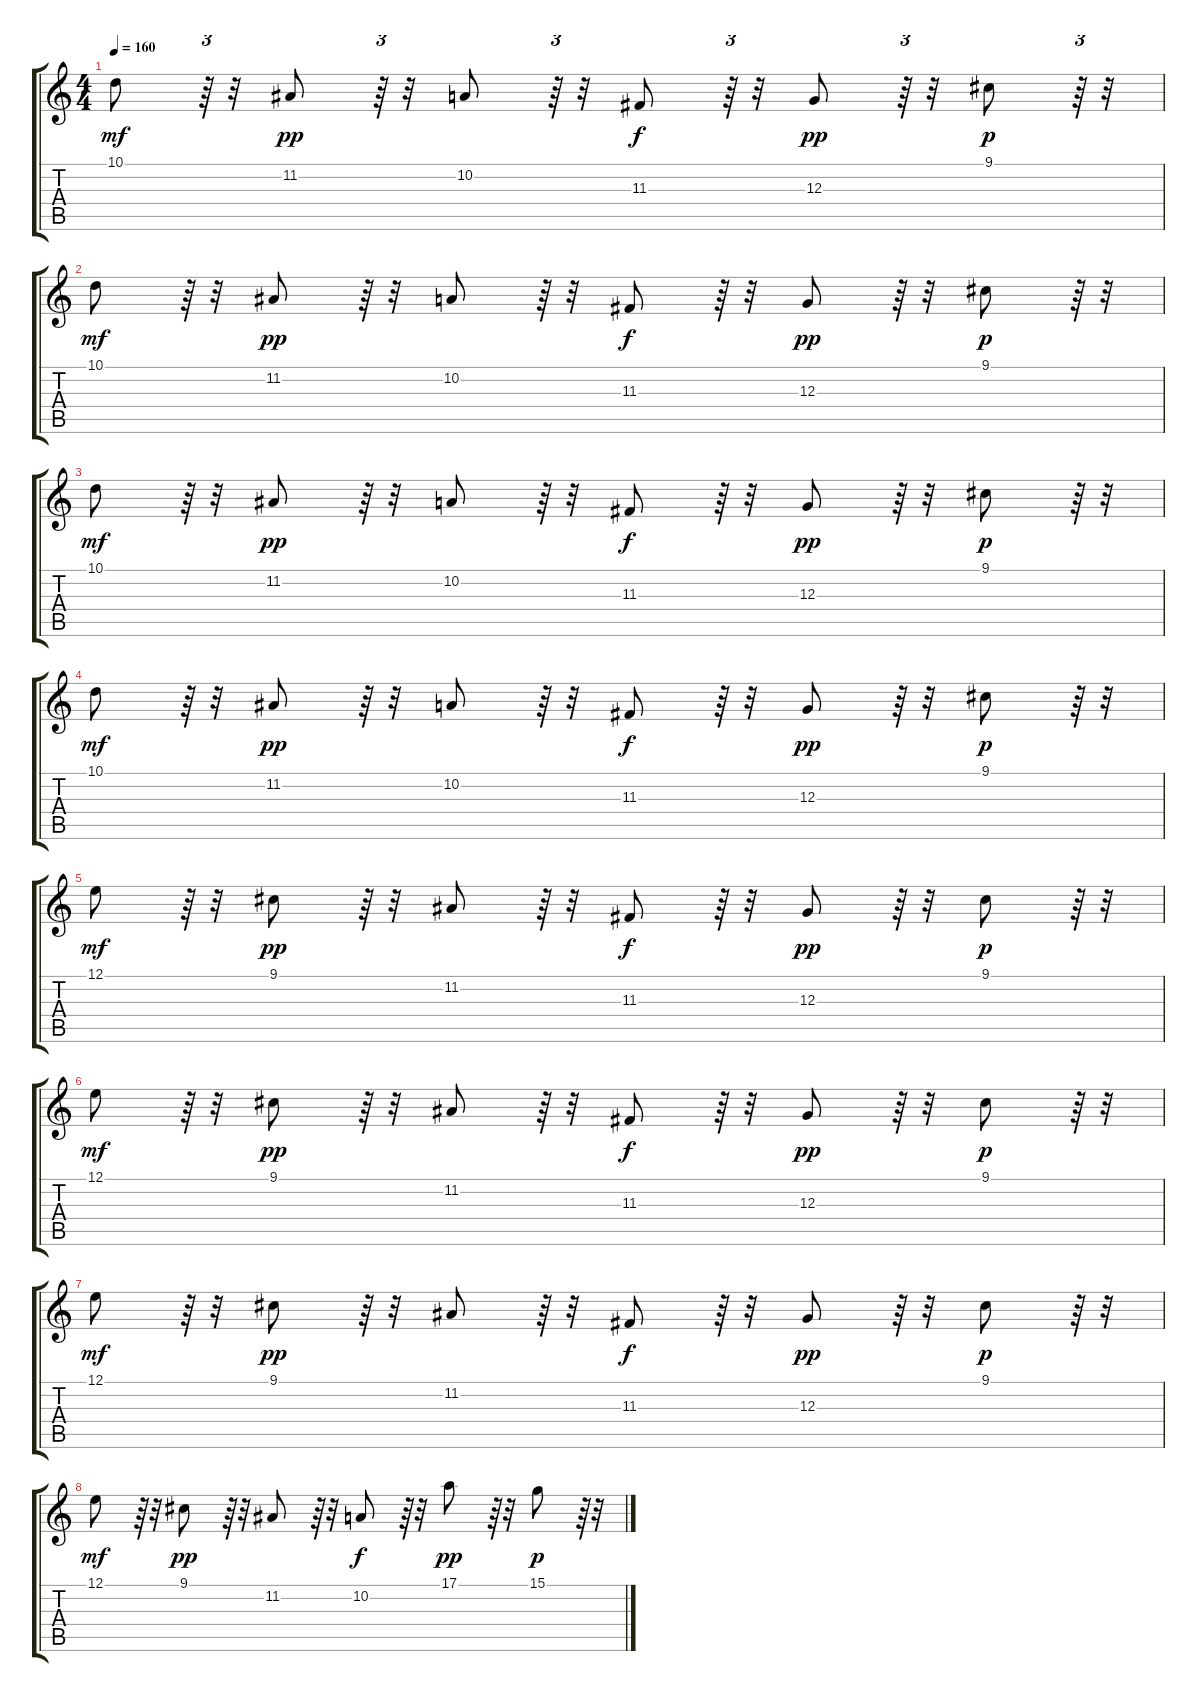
\track "" {instrument acousticgrandpiano}
\staff {score tabs}
\tuning (E4 B3 G3 D3 A2 E2) {hide}
\ts (4 4)
\tempo 160
\clef g2
\ks c
10.1.8{dy mf} r.64{tu (3 2)} r.32 11.2.8{dy pp} r.64{tu (3 2)} r.32 10.2.8 r.64{tu (3 2)} r.32 11.3.8{dy f} r.64{tu (3 2)} r.32 12.3.8{dy pp} r.64{tu (3 2)} r.32 9.1.8{dy p} r.64{tu (3 2)} r.32 |
10.1.8{dy mf} r.64{tu (3 2)} r.32 11.2.8{dy pp} r.64{tu (3 2)} r.32 10.2.8 r.64{tu (3 2)} r.32 11.3.8{dy f} r.64{tu (3 2)} r.32 12.3.8{dy pp} r.64{tu (3 2)} r.32 9.1.8{dy p} r.64{tu (3 2)} r.32 |
10.1.8{dy mf} r.64{tu (3 2)} r.32 11.2.8{dy pp} r.64{tu (3 2)} r.32 10.2.8 r.64{tu (3 2)} r.32 11.3.8{dy f} r.64{tu (3 2)} r.32 12.3.8{dy pp} r.64{tu (3 2)} r.32 9.1.8{dy p} r.64{tu (3 2)} r.32 |
10.1.8{dy mf} r.64{tu (3 2)} r.32 11.2.8{dy pp} r.64{tu (3 2)} r.32 10.2.8 r.64{tu (3 2)} r.32 11.3.8{dy f} r.64{tu (3 2)} r.32 12.3.8{dy pp} r.64{tu (3 2)} r.32 9.1.8{dy p} r.64{tu (3 2)} r.32 |
12.1.8{dy mf} r.64{tu (3 2)} r.32 9.1.8{dy pp} r.64{tu (3 2)} r.32 11.2.8 r.64{tu (3 2)} r.32 11.3.8{dy f} r.64{tu (3 2)} r.32 12.3.8{dy pp} r.64{tu (3 2)} r.32 9.1.8{dy p} r.64{tu (3 2)} r.32 |
12.1.8{dy mf} r.64{tu (3 2)} r.32 9.1.8{dy pp} r.64{tu (3 2)} r.32 11.2.8 r.64{tu (3 2)} r.32 11.3.8{dy f} r.64{tu (3 2)} r.32 12.3.8{dy pp} r.64{tu (3 2)} r.32 9.1.8{dy p} r.64{tu (3 2)} r.32 |
12.1.8{dy mf} r.64{tu (3 2)} r.32 9.1.8{dy pp} r.64{tu (3 2)} r.32 11.2.8 r.64{tu (3 2)} r.32 11.3.8{dy f} r.64{tu (3 2)} r.32 12.3.8{dy pp} r.64{tu (3 2)} r.32 9.1.8{dy p} r.64{tu (3 2)} r.32 |
12.1.8{dy mf} r.64{tu (3 2)} r.32 9.1.8{dy pp} r.64{tu (3 2)} r.32 11.2.8 r.64{tu (3 2)} r.32 10.2.8{dy f} r.64{tu (3 2)} r.32 17.1.8{dy pp} r.64{tu (3 2)} r.32 15.1.8{dy p} r.64{tu (3 2)} r.32
